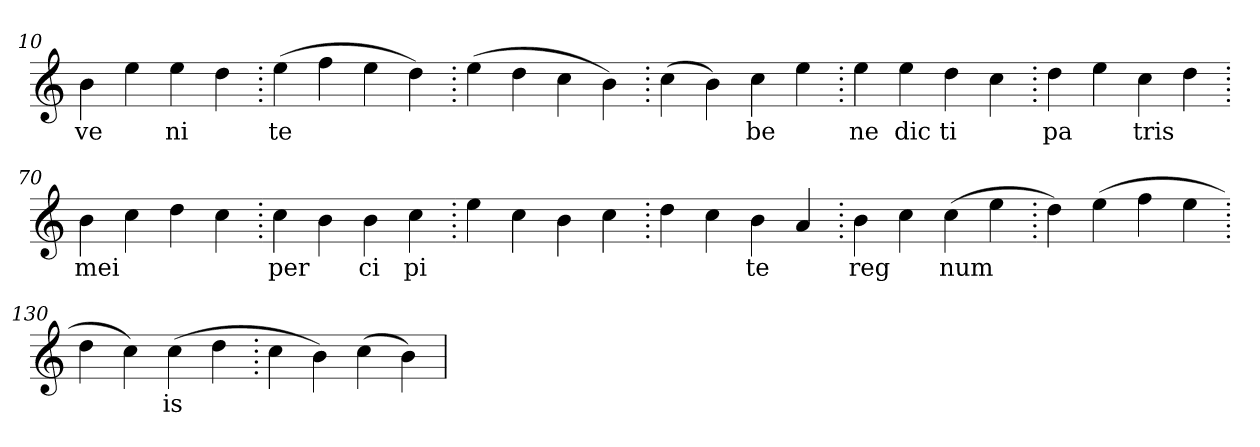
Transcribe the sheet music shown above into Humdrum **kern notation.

**kern	**text
*part1	*part1
*staff1	*staff1
*clefG2	*
=10.	=10.
4b	ve
4ee	.
4ee	ni
4dd	.
=20.	=20.
(>4ee	te
4ff	.
4ee	.
4dd)	.
=30.	=30.
(>4ee	.
4dd	.
4cc	.
4b)	.
=40.	=40.
(>4cc	.
4b)	.
4cc	be
4ee	.
=50.	=50.
4ee	ne
4ee	dic
4dd	ti
4cc	.
=60.	=60.
4dd	pa
4ee	.
4cc	tris
4dd	.
=70.	=70.
4b	mei
4cc	.
4dd	.
4cc	.
=80.	=80.
4cc	per
4b	.
4b	ci
4cc	pi
=90.	=90.
4ee	.
4cc	.
4b	.
4cc	.
=100.	=100.
4dd	.
4cc	.
4b	te
4a	.
=110.	=110.
4b	reg
4cc	.
(>4cc	num
4ee	.
=120.	=120.
4dd)	.
(>4ee	.
4ff	.
4ee	.
=130.	=130.
4dd	.
4cc)	.
(>4cc	is
4dd	.
=140.	=140.
4cc	.
4b)	.
(>4cc	.
4b)	.
=	=
*-	*-
